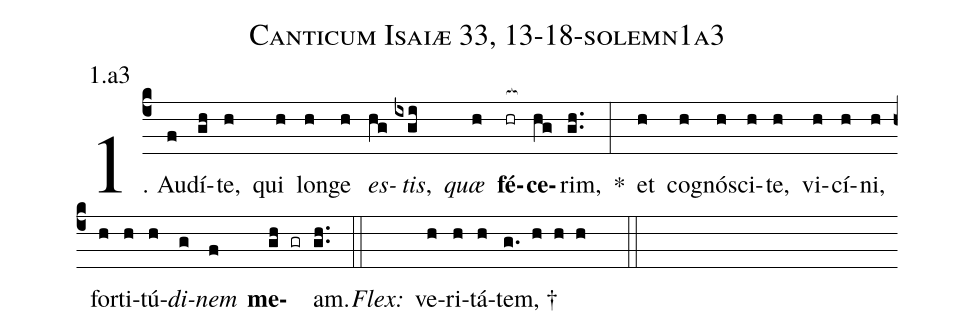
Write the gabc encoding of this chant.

name: Canticum Isaiæ 33, 13-18-solemn1a3;
annotation: 1.a3;
%%
(c4)1. Au(f)dí(gh)te,(h) qui(h) lon(h)ge(h) <i>es</i>(hg)<i>tis</i>,(ixgi) <i>quæ</i>(h) <b>fé</b>(hr[ocb:1{])<b>ce</b>(hg[ocb:0}])rim,(gh..) *(:) et(h) co(h)gnó(h)sci(h)te,(h) vi(h)cí(h)ni,(h) for(h)ti(h)tú(h)<i>di</i>(g)<i>nem</i>(f) <b>me</b>(gh gr)am.(gh..) (::)
<i>Flex:</i>()  ve(h)ri(h)tá(h)tem, †(g. h h h  ::)
